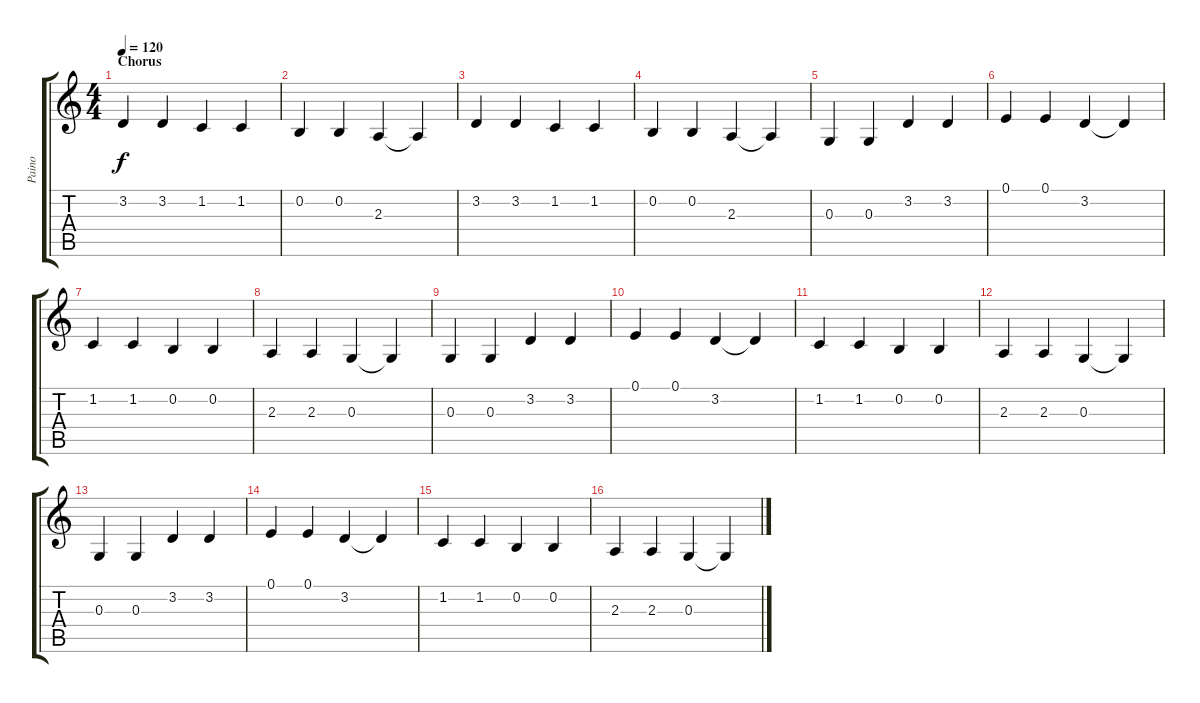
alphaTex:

\track ("Paino" "Paino") {instrument stringensemble1}
\staff {score tabs}
\tuning (E4 B3 G3 D3 A2 E2) {hide}
\ts (4 4)
\section ("" "Chorus")
\tempo 120
\clef g2
\ks c
3.2.4{dy f} 3.2.4 1.2.4 1.2.4 |
0.2.4 0.2.4 2.3.4 2.3{t}.4 |
3.2.4 3.2.4 1.2.4 1.2.4 |
0.2.4 0.2.4 2.3.4 2.3{t}.4 |
0.3.4 0.3.4 3.2.4 3.2.4 |
0.1.4 0.1.4 3.2.4 3.2{t}.4 |
1.2.4 1.2.4 0.2.4 0.2.4 |
2.3.4 2.3.4 0.3.4 0.3{t}.4 |
0.3.4 0.3.4 3.2.4 3.2.4 |
0.1.4 0.1.4 3.2.4 3.2{t}.4 |
1.2.4 1.2.4 0.2.4 0.2.4 |
2.3.4 2.3.4 0.3.4 0.3{t}.4 |
0.3.4 0.3.4 3.2.4 3.2.4 |
0.1.4 0.1.4 3.2.4 3.2{t}.4 |
1.2.4 1.2.4 0.2.4 0.2.4 |
2.3.4 2.3.4 0.3.4 0.3{t}.4
